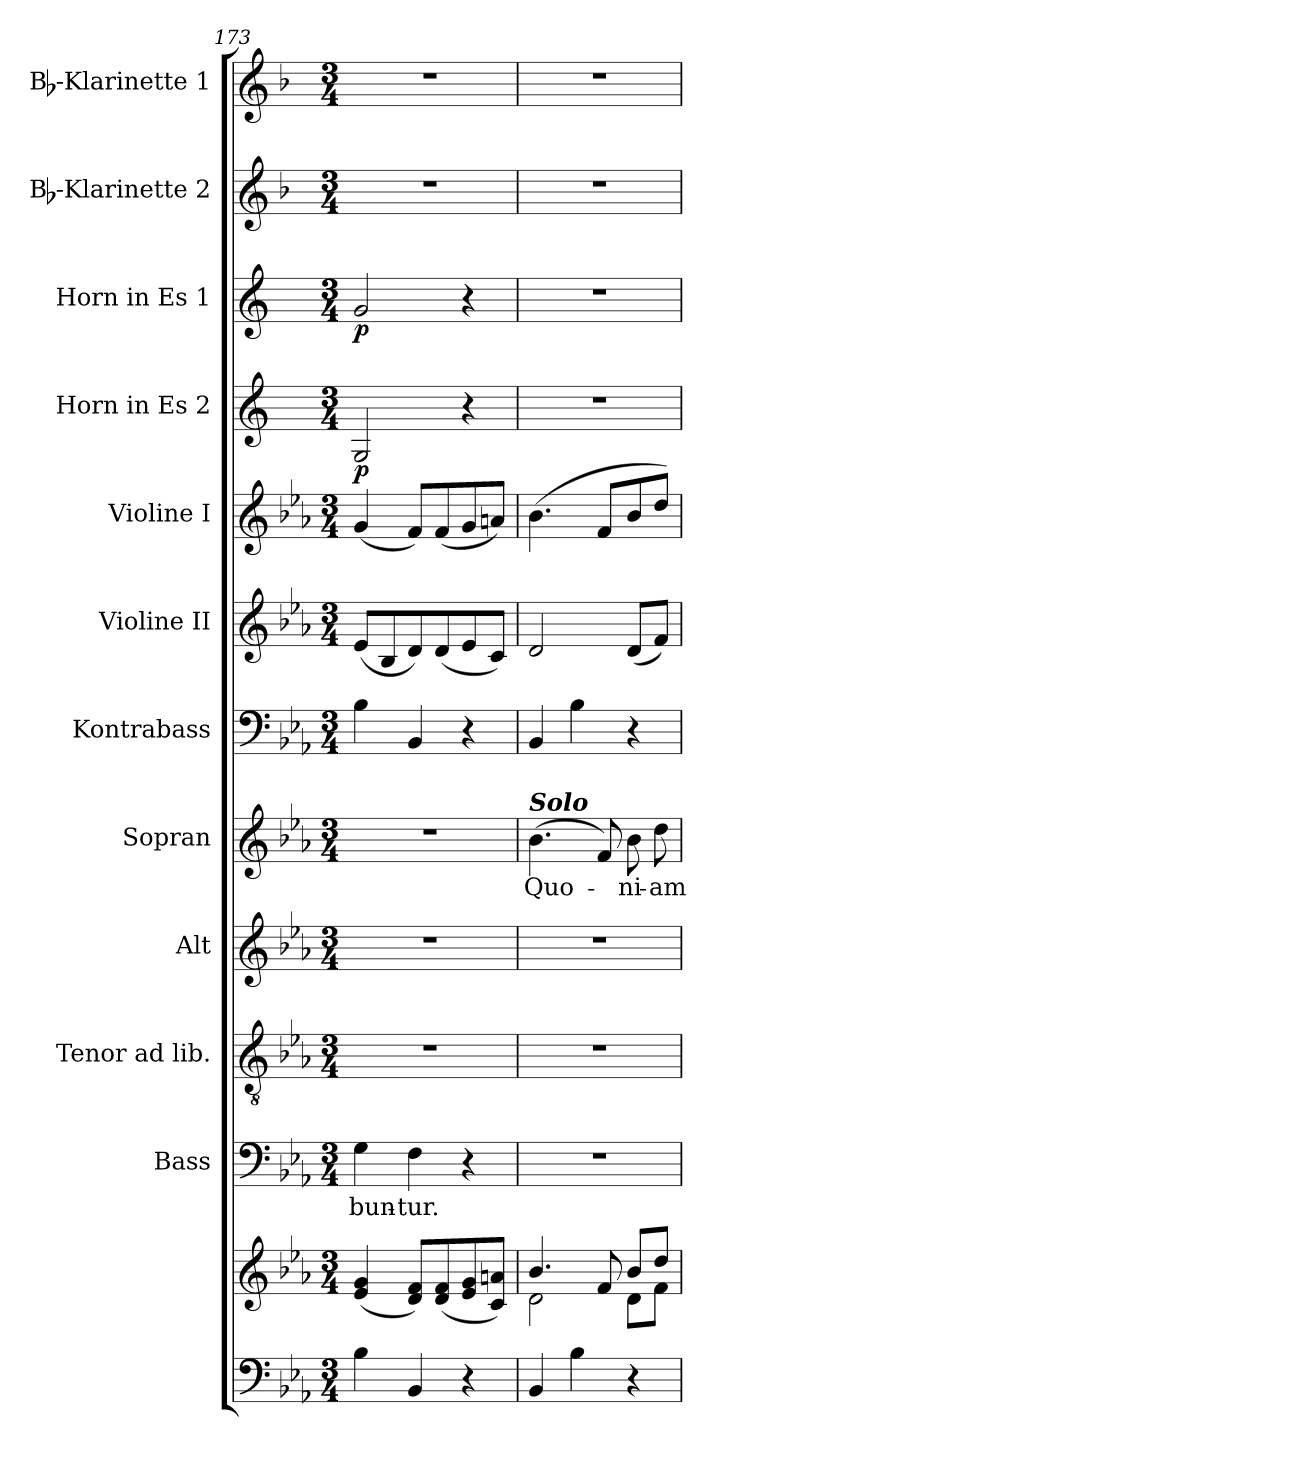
**kern	**kern	**kern	**text	**kern	**kern	**kern	**text	**kern	**kern	**kern	**kern	**dynam	**kern	**dynam	**kern	**kern
*part12	*part12	*part11	*part11	*part10	*part9	*part8	*part8	*part7	*part6	*part5	*part4	*part4	*part3	*part3	*part2	*part1
*staff13	*staff12	*staff11	*staff11	*staff10	*staff9	*staff8	*staff8	*staff7	*staff6	*staff5	*staff4	*staff4	*staff3	*staff3	*staff2	*staff1
*	*	*I"Bass	*	*I"Tenor ad lib.	*I"Alt	*I"Sopran	*	*I"Kontrabass	*I"Violine II	*I"Violine I	*I"Horn in Es 2	*	*I"Horn in Es 1	*	*I"Bb-Klarinette 2	*I"Bb-Klarinette 1
*	*	*I'B.	*	*I'T.	*I'A.	*I'S.	*	*I'Kb.	*I'Vl. II	*I'Vl. I	*	*	*	*	*I'Bb Kl. 2	*I'Bb Kl. 1
!!LO:PB:g=z
*clefF4	*clefG2	*clefF4	*	*clefGv2	*clefG2	*clefG2	*	*clefF4	*clefG2	*clefG2	*clefG2	*	*clefG2	*	*clefG2	*clefG2
*	*	*	*	*	*	*	*	*ITrd7c12	*	*	*ITrd5c9	*	*ITrd5c9	*	*ITrd1c2	*ITrd1c2
*k[b-e-a-]	*k[b-e-a-]	*k[b-e-a-]	*	*k[b-e-a-]	*k[b-e-a-]	*k[b-e-a-]	*	*k[b-e-a-]	*k[b-e-a-]	*k[b-e-a-]	*k[b-e-a-]	*	*k[b-e-a-]	*	*k[b-e-a-]	*k[b-e-a-]
*E-:	*E-:	*E-:	*	*E-:	*E-:	*E-:	*	*E-:	*E-:	*E-:	*E-:	*	*E-:	*	*E-:	*E-:
*M3/4	*M3/4	*M3/4	*	*M3/4	*M3/4	*M3/4	*	*M3/4	*M3/4	*M3/4	*M3/4	*	*M3/4	*	*M3/4	*M3/4
=173	=173	=173	=173	=173	=173	=173	=173	=173	=173	=173	=173	=173	=173	=173	=173	=173
!	!	!	!LO:LY:b	!	!	!	!	!	!	!	!	!LO:DY:b	!	!LO:DY:b	!	!
4B-\	(<4e-/ 4g/	4G\	-bun-	2.r	2.r	2.r	.	4BB-\	(<8e-/L	(<4g/	2BB-/	p	2B-/	p	2.r	2.r
.	.	.	.	.	.	.	.	.	8B-/	.	.	.	.	.	.	.
!	!	!	!LO:LY:b	!	!	!	!	!	!	!	!	!	!	!	!	!
4BB-/	8d/ 8f/L)	4F\	-tur.	.	.	.	.	4BBB-/	8d/)	8f/L)	.	.	.	.	.	.
.	(<8d/ 8f/	.	.	.	.	.	.	.	(<8d/	(<8f/	.	.	.	.	.	.
4r	8e-/ 8g/	4r	.	.	.	.	.	4r	8e-/	8g/	4r	.	4r	.	.	.
.	8c/ 8an/J)	.	.	.	.	.	.	.	8c/J)	8an/J)	.	.	.	.	.	.
=174	=174	=174	=174	=174	=174	=174	=174	=174	=174	=174	=174	=174	=174	=174	=174	=174
*	*^	*	*	*	*	*	*	*	*	*	*	*	*	*	*	*
!	!	!	!	!	!	!	!LO:TX:a:Bi:t=Solo	!	!	!	!	!	!	!	!	!	!
!	!	!	!	!	!	!	!	!LO:LY:b	!	!	!	!	!	!	!	!	!
4BB-/	4.b-/	2d\	2.r	.	2.r	2.r	(>4.b-\	Quo-	4BBB-/	2d/	(>4.b-\	2.r	.	2.r	.	2.r	2.r
4B-\	.	.	.	.	.	.	.	.	4BB-\	.	.	.	.	.	.	.	.
.	8f/	.	.	.	.	.	8f/)	.	.	.	8f/L	.	.	.	.	.	.
!	!	!	!	!	!	!	!	!LO:LY:b	!	!	!	!	!	!	!	!	!
4r	8b-/L	8d\L	.	.	.	.	8b-\	-ni-	4r	(<8d/L	8b-/	.	.	.	.	.	.
!	!	!	!	!	!	!	!	!LO:LY:b	!	!	!	!	!	!	!	!	!
.	8dd/J	8f\J	.	.	.	.	8dd\	-am	.	8f/J)	8dd/J)	.	.	.	.	.	.
*	*v	*v	*	*	*	*	*	*	*	*	*	*	*	*	*	*	*
=	=	=	=	=	=	=	=	=	=	=	=	=	=	=	=	=
*-	*-	*-	*-	*-	*-	*-	*-	*-	*-	*-	*-	*-	*-	*-	*-	*-
